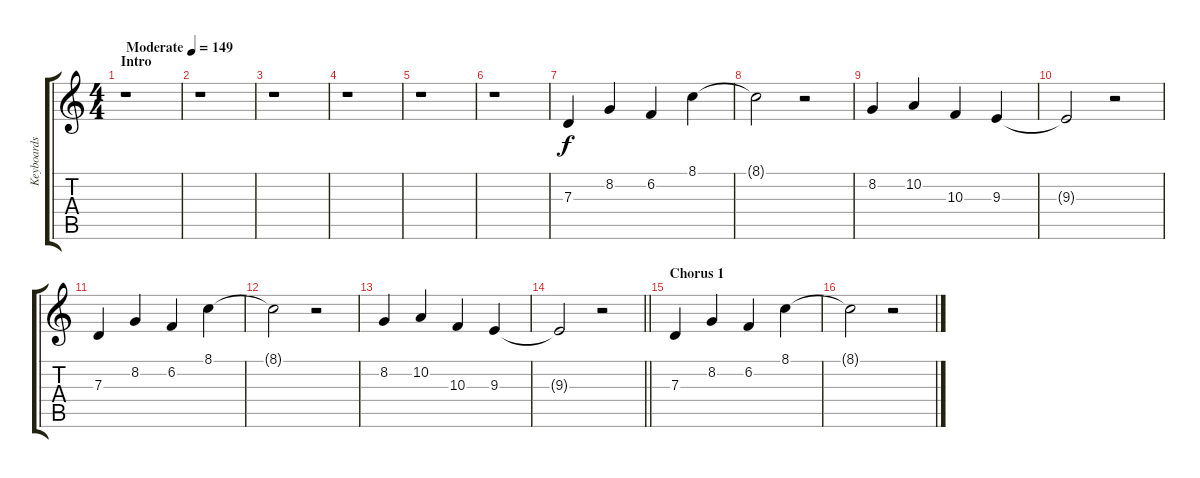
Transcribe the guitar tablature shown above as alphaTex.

\track ("Keyboards 3" "Keyboards ") {instrument brightacousticpiano}
\staff {score tabs}
\tuning (E4 B3 G3 D3 A2 E2) {hide}
\ts (4 4)
\section ("" "Intro")
\tempo (149 "Moderate")
\clef g2
\ks c
r.1{dy f instrument brightacousticpiano} |
r.1 |
r.1 |
r.1 |
r.1 |
r.1 |
7.3.4 8.2.4 6.2.4 8.1.4 |
8.1{t}.2 r.2 |
8.2.4 10.2.4 10.3.4 9.3.4 |
9.3{t}.2 r.2 |
7.3.4 8.2.4 6.2.4 8.1.4 |
8.1{t}.2 r.2 |
8.2.4 10.2.4 10.3.4 9.3.4 |
\barLineRight lightlight
9.3{t}.2 r.2 |
\section ("" "Chorus 1")
7.3.4 8.2.4 6.2.4 8.1.4 |
8.1{t}.2 r.2
